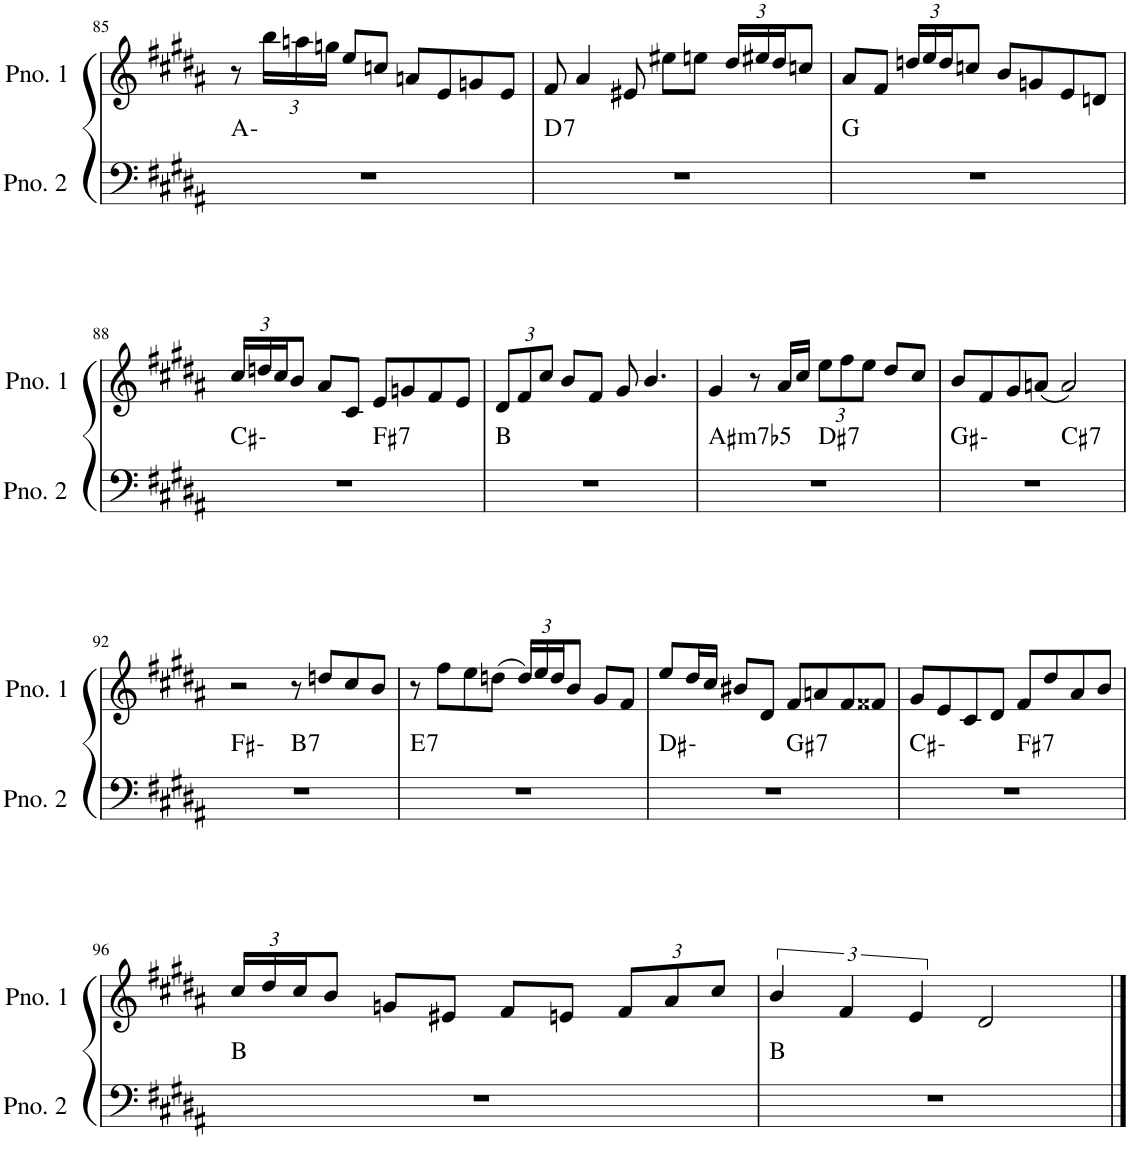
**kern	**harte	**kern
*part2	*part2	*part1
*staff2	*	*staff1
*I"ピアノ 2	*	*I"ピアノ 1
!!LO:PB:g=z
*clefF4	*	*clefG2
*k[f#c#g#d#a#]	*	*k[f#c#g#d#a#]
*M4/4	*	*M4/4
=85	=85	=85
1r	A:min	8r
*	*	*Xbrackettup
.	.	24bb\LL
.	.	24aan\
.	.	24ggn\JJ
.	.	8ee/L
.	.	8ccn/J
.	.	8an/L
.	.	8e/
.	.	8gn/
.	.	8e/J
=86	=86	=86
!	!LO:H:kt=7	!
1r	D:7	8f#/
.	.	4a#/
.	.	8e#X/
.	.	8ee#X\L
.	.	8een\J
.	.	24dd#/LL
.	.	24ee#X/
.	.	24dd#/J
.	.	8ccn/J
=87	=87	=87
1r	G:maj	8a#/L
.	.	8f#/J
.	.	24ddn/LL
.	.	24ee/
.	.	24dd/J
.	.	8ccn/J
.	.	8b/L
.	.	8gn/
.	.	8e/
.	.	8dn/J
!!LO:LB:g=z
=88	=88	=88
*^	*	*
1r	2ryy	C#:min	24cc#/LL
.	.	.	24ddn/
.	.	.	24cc#/J
.	.	.	8b/J
.	.	.	8a#/L
.	.	.	8c#/J
!	!	!LO:H:kt=7	!
.	2ryy	F#:7	8e/L
.	.	.	8gn/
.	.	.	8f#/
.	.	.	8e/J
*v	*v	*	*
=89	=89	=89
1r	B:maj	12d#/L
.	.	12f#/
.	.	12cc#/J
.	.	8b/L
.	.	8f#/J
.	.	8g#/
.	.	4.b/
=90	=90	=90
!	!LO:H:kt=m7b5	!
*^	*	*
1r	2ryy	A#:hdim7	4g#/
.	.	.	8r
.	.	.	16a#/LL
.	.	.	16cc#/JJ
!	!	!LO:H:kt=7	!
.	2ryy	D#:7	12ee\L
.	.	.	12ff#\
.	.	.	12ee\J
.	.	.	8dd#/L
.	.	.	8cc#/J
=91	=91	=91	=91
1r	2ryy	G#:min	8b/L
.	.	.	8f#/
.	.	.	8g#/
.	.	.	(8an/J
!	!	!LO:H:kt=7	!
.	2ryy	C#:7	2a/)
!!LO:LB:g=z
=92	=92	=92	=92
1r	2ryy	F#:min	2r
!	!	!LO:H:kt=7	!
.	2ryy	B:7	8r
.	.	.	8ddn/L
.	.	.	8cc#/
.	.	.	8b/J
=93	=93	=93	=93
!	!	!LO:H:kt=7	!
*v	*v	*	*
1r	E:7	8r
.	.	8ff#\L
.	.	8ee\
.	.	(8ddn\J
.	.	24dd/LL)
.	.	24ee/
.	.	24dd/J
.	.	8b/J
.	.	8g#/L
.	.	8f#/J
=94	=94	=94
*^	*	*
1r	2ryy	D#:min	8ee/L
.	.	.	16dd#/L
.	.	.	16cc#/JJ
.	.	.	8b#X/L
.	.	.	8d#/J
!	!	!LO:H:kt=7	!
.	2ryy	G#:7	8f#/L
.	.	.	8an/
.	.	.	8f#/
.	.	.	8f##X/J
=95	=95	=95	=95
1r	2ryy	C#:min	8g#/L
.	.	.	8e/
.	.	.	8c#/
.	.	.	8d#/J
!	!	!LO:H:kt=7	!
.	2ryy	F#:7	8f#/L
.	.	.	8dd#/
.	.	.	8a#/
.	.	.	8b/J
*v	*v	*	*
!!LO:LB:g=z
=96	=96	=96
1r	B:maj	24cc#/LL
.	.	24dd#/
.	.	24cc#/J
.	.	8b/J
.	.	8gn/L
.	.	8e#X/J
.	.	8f#/L
.	.	8en/J
.	.	12f#/L
.	.	12a#/
.	.	12cc#/J
=97	=97	=97
*	*	*brackettup
1r	B:maj	6b/
.	.	6f#/
.	.	6e/
.	.	2d#/
==	==	==
*-	*-	*-
